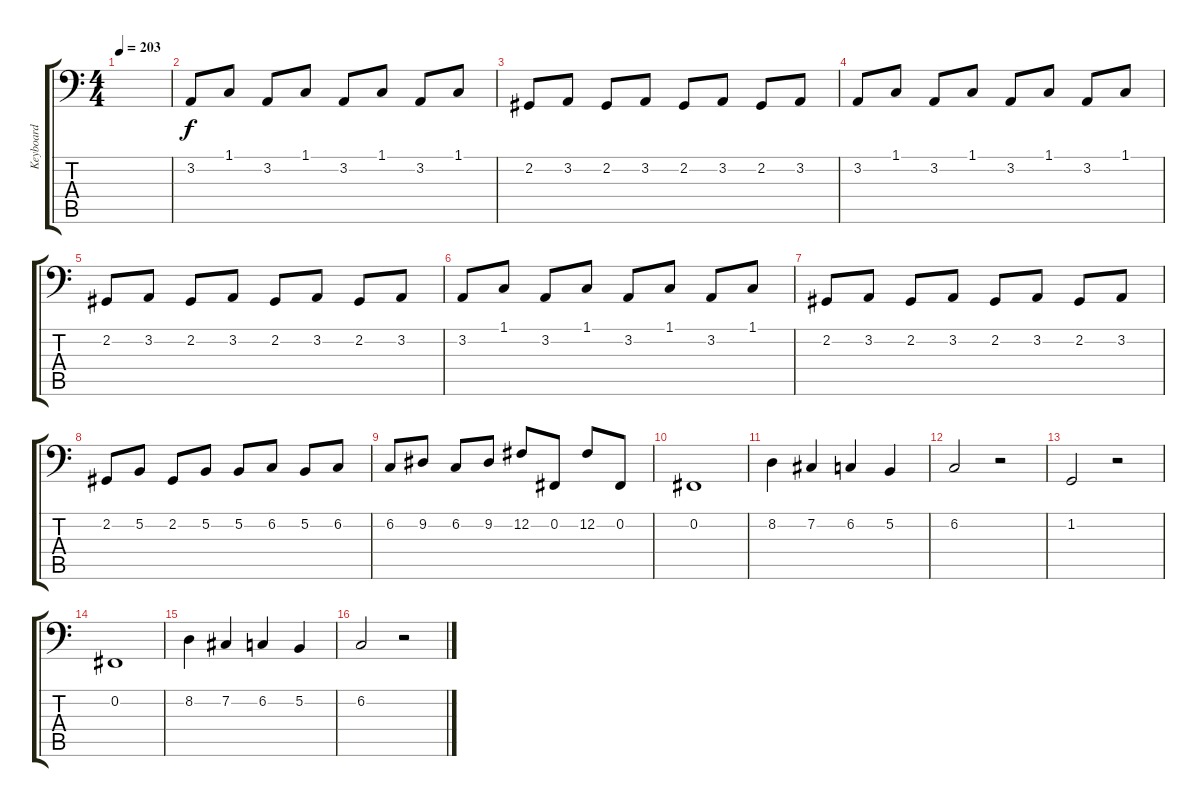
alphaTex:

\track ("Keyboard" "Keyboard") {instrument stringensemble1}
\staff {score tabs}
\tuning (B2 Gb2 Db2 Ab1 Eb1 Bb0) {hide}
\ts (4 4)
\tempo 203
\tempo 110
\tempo 203
\clef f4
\ks c
|
3.2.8 1.1.8 3.2.8 1.1.8 3.2.8 1.1.8 3.2.8 1.1.8 |
2.2.8 3.2.8 2.2.8 3.2.8 2.2.8 3.2.8 2.2.8 3.2.8 |
3.2.8 1.1.8 3.2.8 1.1.8 3.2.8 1.1.8 3.2.8 1.1.8 |
2.2.8 3.2.8 2.2.8 3.2.8 2.2.8 3.2.8 2.2.8 3.2.8 |
3.2.8 1.1.8 3.2.8 1.1.8 3.2.8 1.1.8 3.2.8 1.1.8 |
2.2.8 3.2.8 2.2.8 3.2.8 2.2.8 3.2.8 2.2.8 3.2.8 |
2.2.8 5.2.8 2.2.8 5.2.8 5.2.8 6.2.8 5.2.8 6.2.8 |
6.2.8 9.2.8 6.2.8 9.2.8 12.2.8 0.2.8 12.2.8 0.2.8 |
0.2.1{volume 14} |
8.2.4 7.2.4 6.2.4 5.2.4 |
6.2.2 r.2 |
1.2.2 r.2 |
0.2.1{volume 14} |
8.2.4 7.2.4 6.2.4 5.2.4 |
6.2.2 r.2
